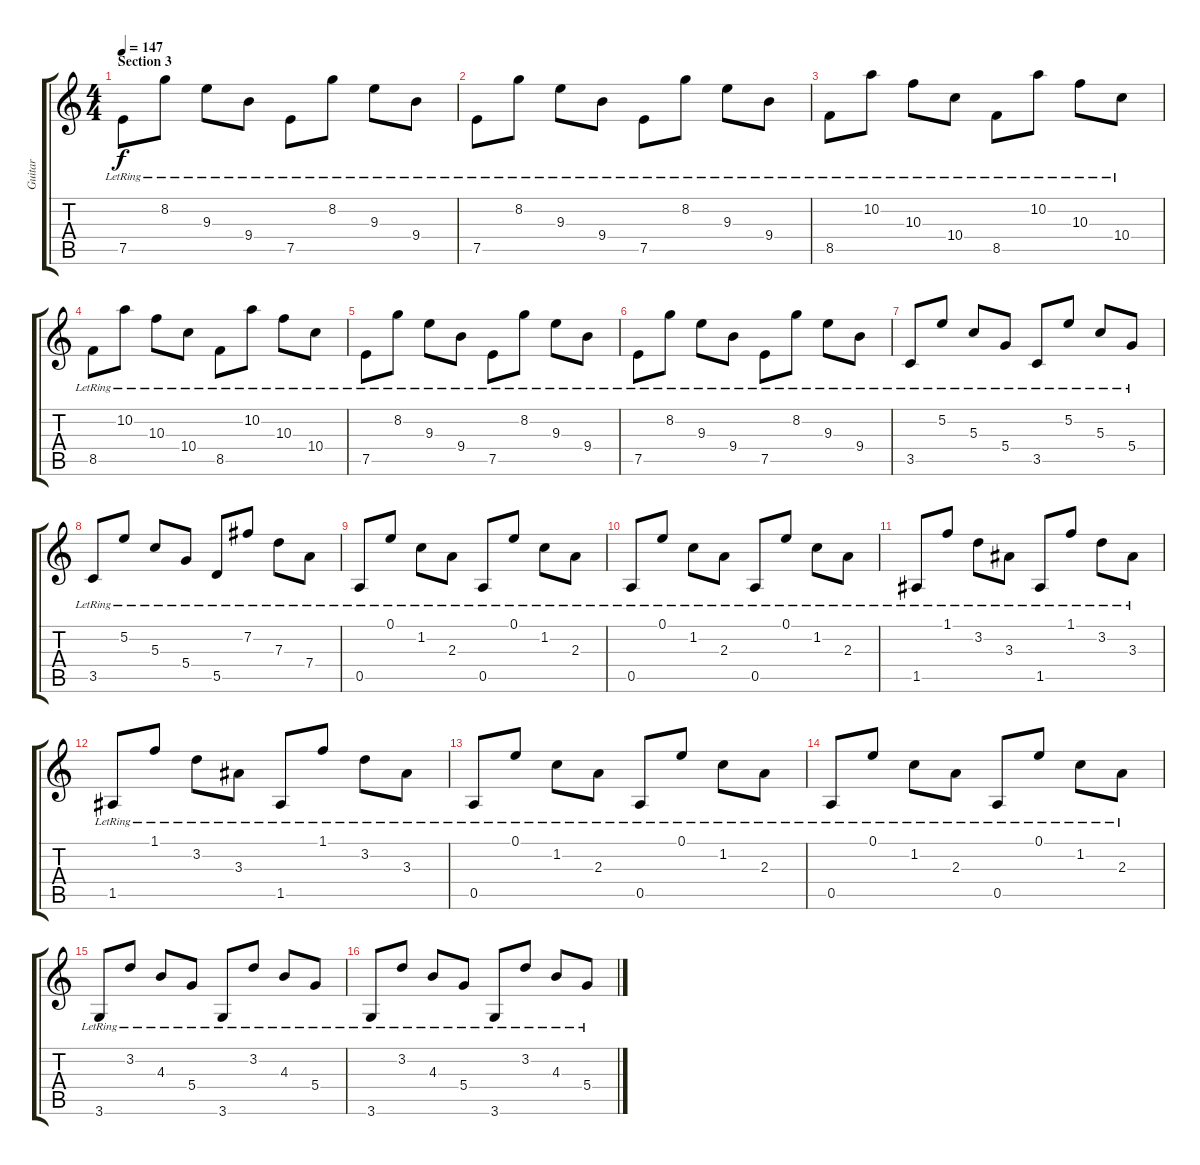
\track ("Guitar" "Guitar") {instrument acousticguitarnylon}
\staff {score tabs}
\tuning (E4 B3 G3 D3 A2 E2) {hide}
\ts (4 4)
\section ("" "Section 3")
\tempo 147
\clef g2
\ks c
7.5{lr}.8{dy f} 8.2{lr}.8 9.3{lr}.8 9.4{lr}.8 7.5{lr}.8 8.2{lr}.8 9.3{lr}.8 9.4{lr}.8 |
7.5{lr}.8 8.2{lr}.8 9.3{lr}.8 9.4{lr}.8 7.5{lr}.8 8.2{lr}.8 9.3{lr}.8 9.4{lr}.8 |
8.5{lr}.8 10.2{lr}.8 10.3{lr}.8 10.4{lr}.8 8.5{lr}.8 10.2{lr}.8 10.3{lr}.8 10.4{lr}.8 |
8.5{lr}.8 10.2{lr}.8 10.3{lr}.8 10.4{lr}.8 8.5{lr}.8 10.2{lr}.8 10.3{lr}.8 10.4{lr}.8 |
7.5{lr}.8 8.2{lr}.8 9.3{lr}.8 9.4{lr}.8 7.5{lr}.8 8.2{lr}.8 9.3{lr}.8 9.4{lr}.8 |
7.5{lr}.8 8.2{lr}.8 9.3{lr}.8 9.4{lr}.8 7.5{lr}.8 8.2{lr}.8 9.3{lr}.8 9.4{lr}.8 |
3.5{lr}.8 5.2{lr}.8 5.3{lr}.8 5.4{lr}.8 3.5{lr}.8 5.2{lr}.8 5.3{lr}.8 5.4{lr}.8 |
3.5{lr}.8 5.2{lr}.8 5.3{lr}.8 5.4{lr}.8 5.5{lr}.8 7.2{lr}.8 7.3{lr}.8 7.4{lr}.8 |
0.5{lr}.8 0.1{lr}.8 1.2{lr}.8 2.3{lr}.8 0.5{lr}.8 0.1{lr}.8 1.2{lr}.8 2.3{lr}.8 |
0.5{lr}.8 0.1{lr}.8 1.2{lr}.8 2.3{lr}.8 0.5{lr}.8 0.1{lr}.8 1.2{lr}.8 2.3{lr}.8 |
1.5{lr}.8 1.1{lr}.8 3.2{lr}.8 3.3{lr}.8 1.5{lr}.8 1.1{lr}.8 3.2{lr}.8 3.3{lr}.8 |
1.5{lr}.8 1.1{lr}.8 3.2{lr}.8 3.3{lr}.8 1.5{lr}.8 1.1{lr}.8 3.2{lr}.8 3.3{lr}.8 |
0.5{lr}.8 0.1{lr}.8 1.2{lr}.8 2.3{lr}.8 0.5{lr}.8 0.1{lr}.8 1.2{lr}.8 2.3{lr}.8 |
0.5{lr}.8 0.1{lr}.8 1.2{lr}.8 2.3{lr}.8 0.5{lr}.8 0.1{lr}.8 1.2{lr}.8 2.3{lr}.8 |
3.6{lr}.8 3.2{lr}.8 4.3{lr}.8 5.4{lr}.8 3.6{lr}.8 3.2{lr}.8 4.3{lr}.8 5.4{lr}.8 |
3.6{lr}.8 3.2{lr}.8 4.3{lr}.8 5.4{lr}.8 3.6{lr}.8 3.2{lr}.8 4.3{lr}.8 5.4{lr}.8
